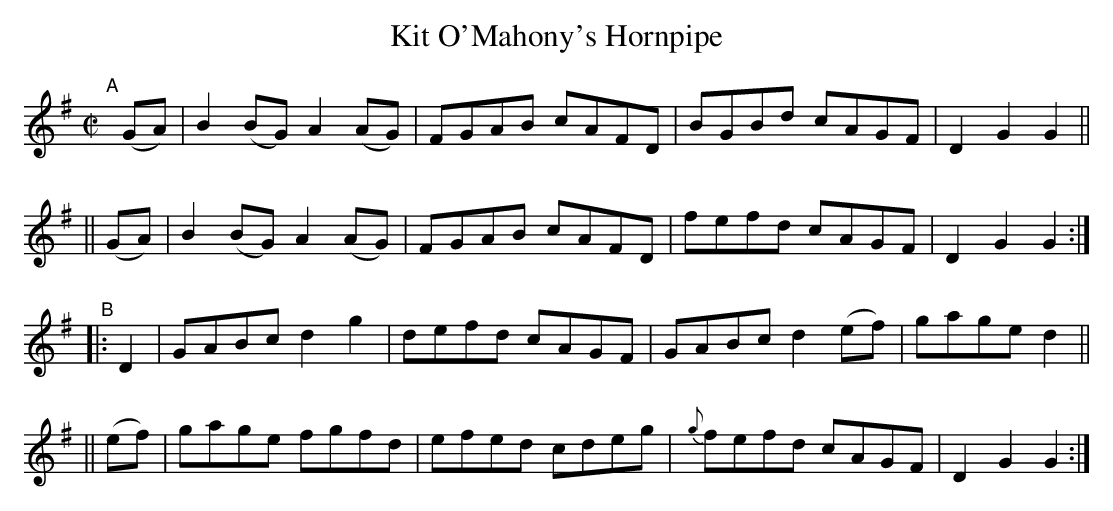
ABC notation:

X:1
T: Kit O'Mahony's Hornpipe
M: C|
L: 1/8
K: G
"^A"[|]\
   (GA) | B2(BG) A2(AG) | FGAB cAFD | BGBd cAGF | D2G2 G2 ||
|| (GA) | B2(BG) A2(AG) | FGAB cAFD | fefd cAGF | D2G2 G2 :|
"^B"\
|:  D2  | GABc d2g2 | defd cAGF | GABc  d2(ef) | gage d2 ||
|| (ef) | gage fgfd | efed cdeg | {g}fefd cAGF | D2G2 G2 :|
